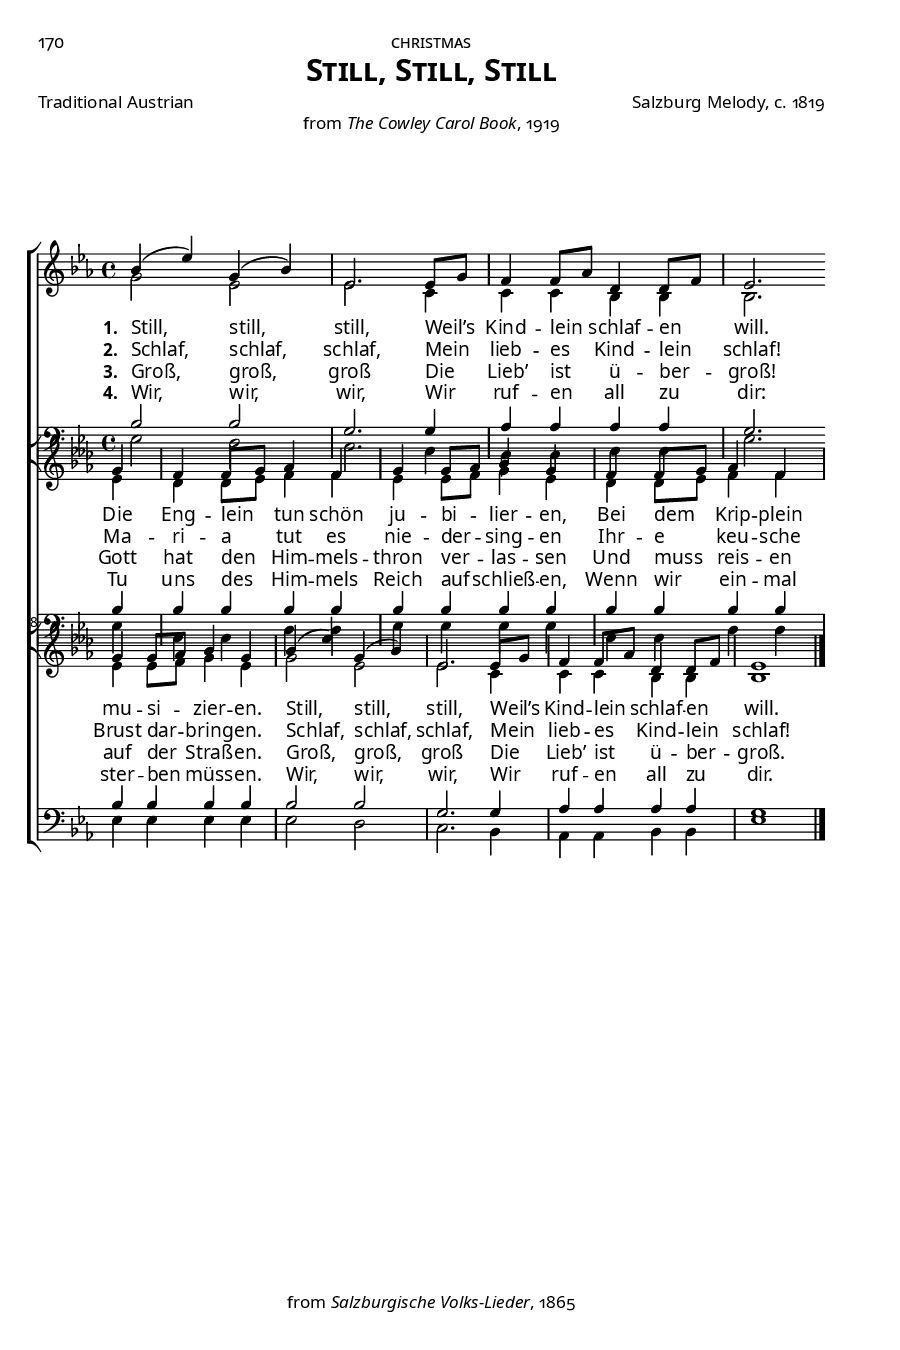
\version "2.14.2"
\include "util.ly"
\header {
    title = \markup{\override #'(font-name . "Garamond Premier Pro Semibold"){ \abs-fontsize #15 \smallCapsOldStyle"Still, Still, Still"}}
    poet = \markup\oldStyleNum"Traditional Austrian"
    composer = \markup\oldStyleNum"Salzburg Melody, c. 1819"
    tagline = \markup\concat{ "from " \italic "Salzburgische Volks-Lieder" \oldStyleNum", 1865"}
  }\paper {
  print-all-headers = ##f
  paper-height = 9\in
  paper-width = 6\in
  indent = 0\in
  %system-system-spacing = #'((basic-distance . 10) (padding . 0))
  system-system-spacing =
    #'((basic-distance . 2)
       (minimum-distance . 0)
       (padding . -5)
       (stretchability . 100))
  score-markup-spacing =
    #'((basic-distance . 0)
       (minimum-distance . 0)
       (padding . 0.5)
       (stretchability . 0))
%{IF_LESSER
  markup-system-spacing #'stretchability = 50
  top-markup-spacing #'stretchability = 30
  last-bottom-spacing #'stretchability = 60
%}%END_IF_LESSER
  ragged-last-bottom = ##t
  ragged-bottom = ##f
  two-sided = ##t
  inner-margin = 0.5\in
  outer-margin = 0.25\in
  top-margin = 0.25\in
  bottom-margin = 0.25\in
  first-page-number = #170
  print-first-page-number = ##t
  headerLine = \markup{\override #'(font-name . "Garamond Premier Pro") \smallCapsOldStyle"christmas"}
  oddHeaderMarkup = \markup\fill-line{
     \override #'(font-name . "Garamond Premier Pro")\abs-fontsize #8.5
     \combine 
        \fill-line{"" \on-the-fly #print-page-number-check-first
        \oldStylePageNum""
        }
        \fill-line{\headerLine}
  }
  evenHeaderMarkup = \markup {
     \override #'(font-name . "Garamond Premier Pro")\abs-fontsize #8.5
     \combine
        \on-the-fly #print-page-number-check-first
        \oldStylePageNum""
        \fill-line{\headerLine}
  }
}
#(set-global-staff-size 15) \paper{ #(define fonts (make-pango-font-tree "GoudyOlSt BT" "Garamond Premier Pro" "Garamond Premier Pro" (/ 15 20))) }
%IF_NOT_LESSER

\markup\fill-line{\concat { "from " \italic "The Cowley Carol Book" \oldStyleNum", 1919"}}
\markup\vspace#4
%END_IF_NOT_LESSER




















global = {
  \key ees \major
  \time 4/4
  \autoBeamOff
  \override DynamicLineSpanner #'staff-padding = #0.0
  \override DynamicLineSpanner #'Y-extent = #'(-1 . 1)
}

sopMusic = \relative c'' {
  bes4( ees) g,( bes) |
  ees,2. ees8[ g] |
  f4 f8[ aes] d,4 d8[ f] |
  ees2. \bar""\break g4 |
  
  f4 f8[ g] aes4 f |
  g g8[ aes] bes4 g |
  f f8[ g] aes4 f |
  g g8[ aes] bes4 g |
  
  bes( ees) g,( bes) |
  ees,2. ees8[ g] |
  f4 f8[ aes] d,4 d8[ f] |
  ees1 \bar "|."
}
sopWords = \lyricmode {
  
}

altoMusic = \relative c' {
  g'2 ees |
  ees2. c4 |
  c c4 bes4 bes |
  bes2. ees4 |
  
  d4 d8[ ees] f4 f |
  ees ees8[ f] g4 ees |
  d d8[ ees] f4 f |
  ees ees8[ f] g4 ees |
  
  g2 ees |
  ees2. c4 |
  c c4 bes4 bes |
  bes1 \bar "|."
}
altoWords = \lyricmode {
  \dropLyricsIX
  \set stanza = #"1. "
  Still, still, still,
  Weil’s Kind -- lein schlaf -- en will.
  Die Eng -- lein tun schön ju -- bi -- lier -- en,
  Bei dem Krip -- plein mu -- si -- zier -- en.
  Still, still, still,
  Weil’s Kind -- lein schlaf -- en will.
}
altoWordsII = \lyricmode {
  \dropLyricsIX
%\markup\italic
  \set stanza = #"2. "
  Schlaf, schlaf, schlaf,
  Mein lieb -- es Kind -- lein schlaf!
  Ma -- ri -- a tut es nie -- der -- sing -- en
  Ihr -- e keu -- sche Brust dar -- bring -- en.
  Schlaf, schlaf, schlaf,
  Mein lieb -- es Kind -- lein schlaf!
}
altoWordsIII = \lyricmode {
  \dropLyricsIX
  \set stanza = #"3. "
  Groß, groß, groß
  Die Lieb’ ist ü -- ber -- groß!
  Gott hat den Him -- mels -- thron ver -- las -- sen
  Und muss reis -- en auf der Straß -- en.
  Groß, groß, groß
  Die Lieb’ ist ü -- ber -- groß.
}
altoWordsIV = \lyricmode {
  \dropLyricsIX
  \set stanza = #"4. "
  Wir, wir, wir,
  Wir ruf -- en all zu dir:
  Tu uns des Him -- mels Reich auf -- schließ -- en,
  Wenn wir ein -- mal ster -- ben müss -- en.
  Wir, wir, wir,
  Wir ruf -- en all zu dir.
}
altoWordsV = \lyricmode {
  \set stanza = #"5. "
  \set ignoreMelismata = ##t
}
altoWordsVI = \lyricmode {
  \set stanza = #"6. "
  \set ignoreMelismata = ##t
}
tenorMusic = \relative c' {
  bes2 bes |
  g2. g4 |
  aes4 aes4 aes4 aes |
  g2. bes4 |
  
  bes bes bes bes |
  bes bes bes bes |
  bes bes bes bes |
  bes bes bes bes |
  
  bes2 bes |
  g2. g4 |
  aes4 aes4 aes4 aes |
  g1 \bar "|."
}
tenorWords = \lyricmode {

}

bassMusic = \relative c {
  ees2 d |
  c2. bes4 |
  aes aes4 bes4 bes |
  ees2. ees4 |
  
  bes4 bes d d |
  ees ees ees ees |
  bes bes d d |
  ees ees ees ees |
  
  ees2 d |
  c2. bes4 |
  aes aes4 bes4 bes |
  ees1 \bar "|."
}
bassWords = \lyricmode {

}

pianoRH = \relative c' {
  
}
pianoLH = \relative c' {
  
}

\score {
  <<
   \new ChoirStaff <<
    \new Staff = women <<
      \new Voice = "sopranos" { \voiceOne << \global \sopMusic >> }
      \new Voice = "altos" { \voiceTwo << \global \altoMusic >> }
    >>
    \new Lyrics \with { alignAboveContext = #"women" \override VerticalAxisGroup #'nonstaff-relatedstaff-spacing = #'((basic-distance . 1))} \lyricsto "sopranos" \sopWords
    \new Lyrics = "altosVI"  \with { alignBelowContext = #"women" } \lyricsto "sopranos" \altoWordsVI
    \new Lyrics = "altosV"  \with { alignBelowContext = #"women" } \lyricsto "sopranos" \altoWordsV
    \new Lyrics = "altosIV"  \with { alignBelowContext = #"women" } \lyricsto "sopranos" \altoWordsIV
    \new Lyrics = "altosIII"  \with { alignBelowContext = #"women" } \lyricsto "sopranos" \altoWordsIII
    \new Lyrics = "altosII"  \with { alignBelowContext = #"women" } \lyricsto "sopranos" \altoWordsII
    \new Lyrics = "altos"  \with { alignBelowContext = #"women" \override VerticalAxisGroup #'nonstaff-relatedstaff-spacing = #'((padding . -0.5)) } \lyricsto "sopranos" \altoWords
   \new Staff = men <<
      \clef bass
      \new Voice = "tenors" { \voiceOne << \global \tenorMusic >> }
      \new Voice = "basses" { \voiceTwo << \global \bassMusic >> }
    >>
    \new Lyrics \with { alignAboveContext = #"men" \override VerticalAxisGroup #'nonstaff-relatedstaff-spacing = #'((basic-distance . 1)) } \lyricsto "tenors" \tenorWords
    \new Lyrics \with { alignBelowContext = #"men" \override VerticalAxisGroup #'nonstaff-relatedstaff-spacing = #'((basic-distance . 1)) } \lyricsto "basses" \bassWords
  >>
%    \new PianoStaff << \new Staff { \new Voice { \pianoRH } } \new Staff { \clef "bass" \pianoLH } >>
  >>
  \layout {
    \context {
      \Score
      %\override SpacingSpanner #'base-shortest-duration = #(ly:make-moment 1 8)
      %\override SpacingSpanner #'common-shortest-duration = #(ly:make-moment 1 4)
    }
    \context {
      % Remove all empty staves
      % \Staff \RemoveEmptyStaves \override VerticalAxisGroup #'remove-first = ##t
    }
    \context {
      \Lyrics
      \override LyricText #'X-offset = #center-on-word
    }
  }
  
  \midi {
    \tempo 4 = 77
    \set Staff.midiInstrument = "flute"
  
    \context {
      \Voice
      \remove "Dynamic_performer"
    }
  }
}
